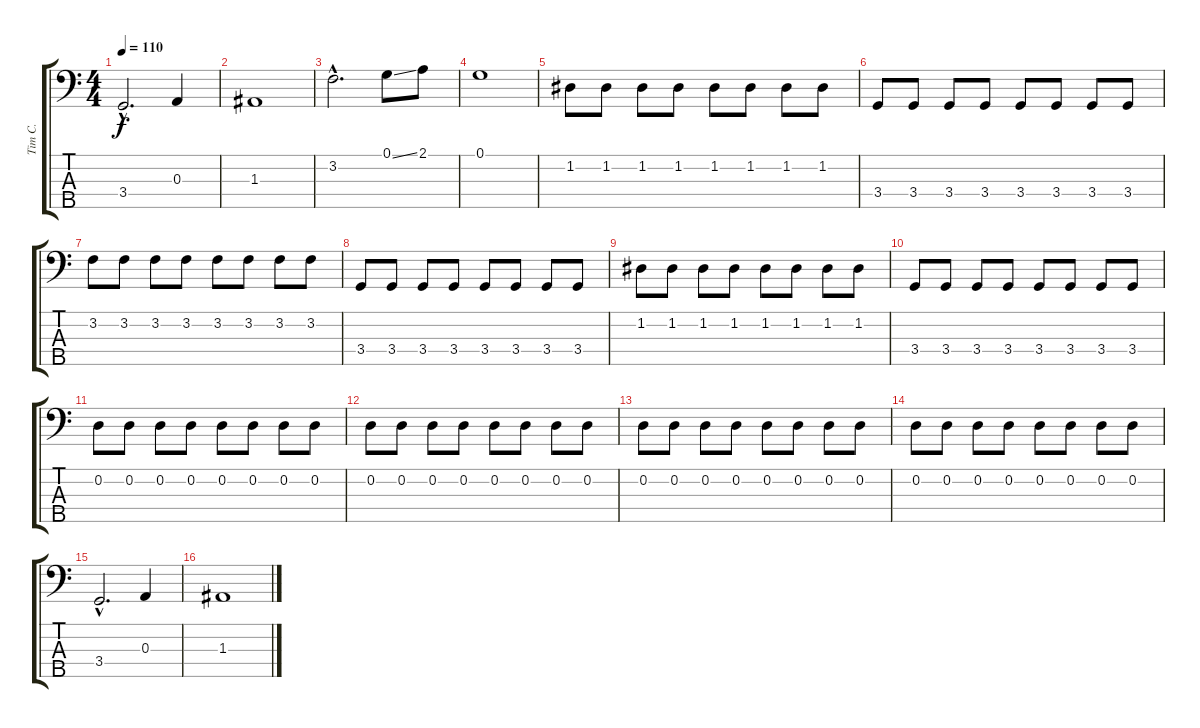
\track ("Tim C." "Tim C.") {instrument electricbassfinger}
\staff {score tabs}
\tuning (G2 D2 A1 E1 B0) {hide}
\ts (4 4)
\tempo 110
\clef f4
\ks c
3.4{hac}.2{d dy f} 0.3.4 |
1.3.1 |
3.2{hac}.2{d} 0.1{ss}.8 2.1.8 |
0.1.1 |
1.2.8 1.2.8 1.2.8 1.2.8 1.2.8 1.2.8 1.2.8 1.2.8 |
3.4.8 3.4.8 3.4.8 3.4.8 3.4.8 3.4.8 3.4.8 3.4.8 |
3.2.8 3.2.8 3.2.8 3.2.8 3.2.8 3.2.8 3.2.8 3.2.8 |
3.4.8 3.4.8 3.4.8 3.4.8 3.4.8 3.4.8 3.4.8 3.4.8 |
1.2.8 1.2.8 1.2.8 1.2.8 1.2.8 1.2.8 1.2.8 1.2.8 |
3.4.8 3.4.8 3.4.8 3.4.8 3.4.8 3.4.8 3.4.8 3.4.8 |
0.2.8 0.2.8 0.2.8 0.2.8 0.2.8 0.2.8 0.2.8 0.2.8 |
0.2.8 0.2.8 0.2.8 0.2.8 0.2.8 0.2.8 0.2.8 0.2.8 |
0.2.8 0.2.8 0.2.8 0.2.8 0.2.8 0.2.8 0.2.8 0.2.8 |
0.2.8 0.2.8 0.2.8 0.2.8 0.2.8 0.2.8 0.2.8 0.2.8 |
3.4{hac}.2{d} 0.3.4 |
1.3.1
